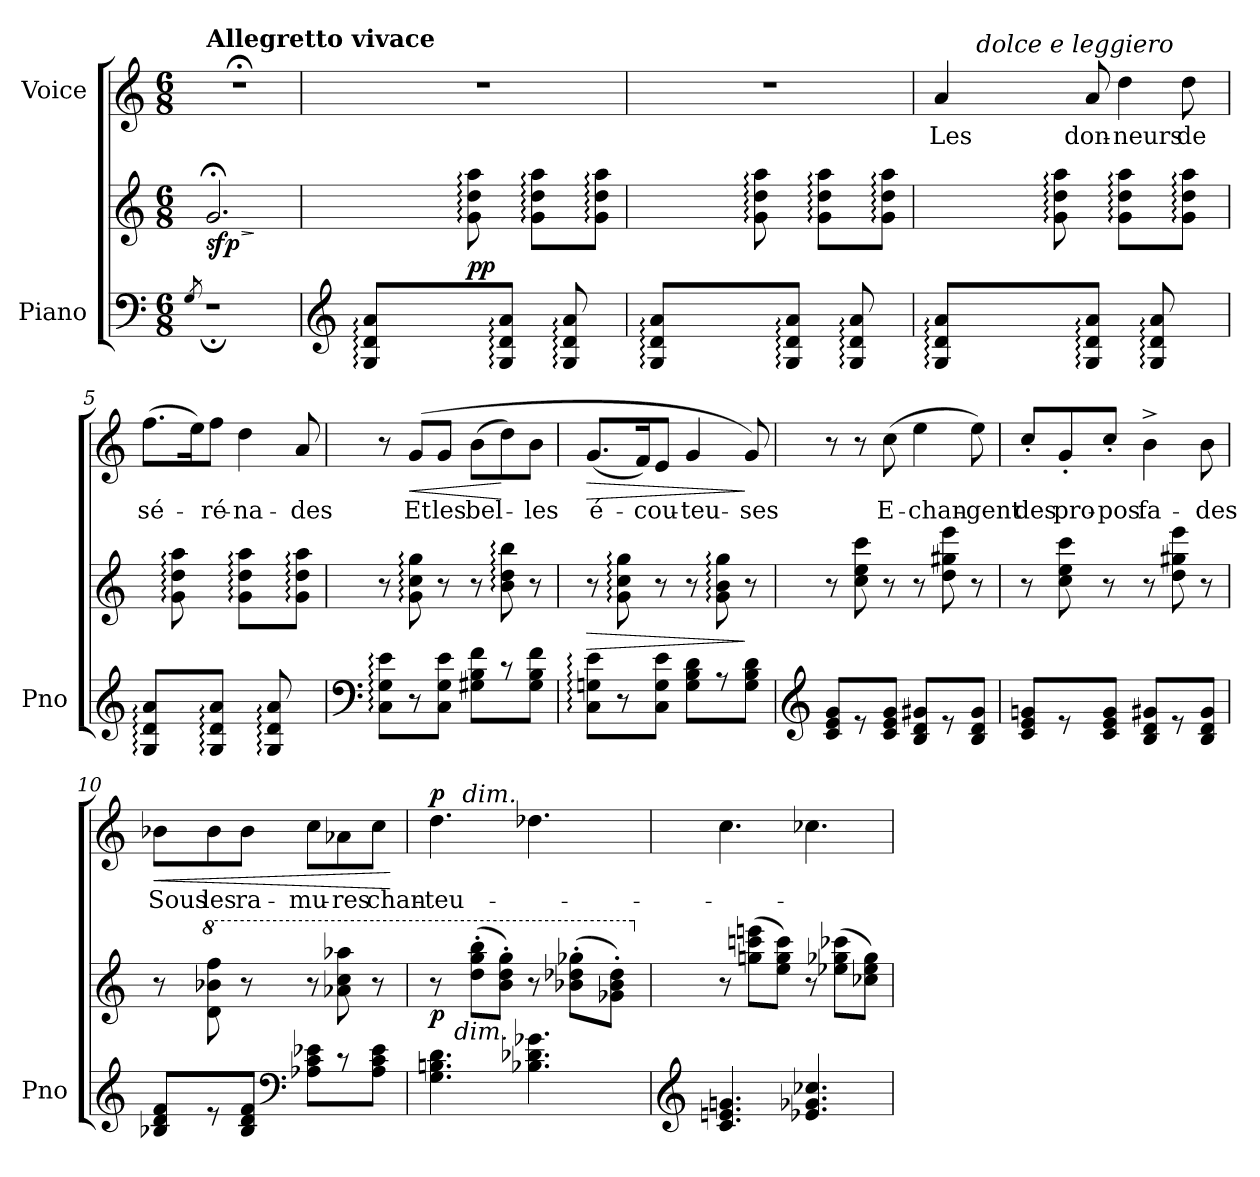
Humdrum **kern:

**kern	**kern	**dynam	**kern	**text	**dynam
*part2	*part2	*part2	*part1	*part1	*part1
*staff3	*staff2	*staff2/3	*staff1	*staff1	*staff1
*I"Piano	*	*	*I"Voice	*	*
*I'Pno	*	*	*	*	*
*clefF4	*clefG2	*	*clefG2	*	*
*k[]	*k[]	*	*k[]	*	*
*C:	*C:	*	*C:	*	*
*M6/8	*M6/8	*	*M6/8	*	*
=1	=1	=1	=1	=1	=1
8qG/	.	.	.	.	.
*^	*	*	*	*	*
!	!	!	!	!LO:TX:a:B:t=Allegretto vivace	!	!
!	!LO:N:vis=1	!	!LO:HP:b	!LO:N:vis=1	!	!
!	!	!	!LO:DY:n=1:b	!	!	!
2.ryy	2.r;<	2.g;</)	> sfp	2.r;<	.	.
*v	*v	*	*	*	*	*
*	*	*	*MM189	*	*
.	.	]	.	.	.
=2	=2	=2	=2	=2	=2
*clefG2	*	*	*	*	*
*	*^	*	*	*	*
8G/:: 8d/:: 8a/::L	2.ryy	8ryy	.	2.r	.	.
!	!	!	!LO:DY:a=2	!	!	!
8ryy	.	8g\:: 8dd\:: 8aa\::	pp	.	.	.
8G/:: 8d/:: 8a/::J	.	8ryy	.	.	.	.
8ryy	.	8g\:: 8dd\:: 8aa\::L	.	.	.	.
8G/:: 8d/:: 8a/::	.	8ryy	.	.	.	.
8ryy	.	8g\:: 8dd\:: 8aa\::J	.	.	.	.
=3	=3	=3	=3	=3	=3	=3
8G/:: 8d/:: 8a/::L	2.ryy	8ryy	.	2.r	.	.
8ryy	.	8g\:: 8dd\:: 8aa\::	.	.	.	.
8G/:: 8d/:: 8a/::J	.	8ryy	.	.	.	.
8ryy	.	8g\:: 8dd\:: 8aa\::L	.	.	.	.
8G/:: 8d/:: 8a/::	.	8ryy	.	.	.	.
8ryy	.	8g\:: 8dd\:: 8aa\::J	.	.	.	.
=4	=4	=4	=4	=4	=4	=4
!	!	!	!	!	!LO:LY:b	!
*	*	*	*	*^	*	*
8G/:: 8d/:: 8a/::L	2.ryy	8ryy	.	4a/	48ryy	Les	.
.	.	.	.	.	192ryy	.	.
!	!	!	!	!	!LO:TX:a:i:t=dolce  e  leggiero	!	!
.	.	.	.	.	3%2ryy	.	.
8ryy	.	8g\:: 8dd\:: 8aa\::	.	.	.	.	.
!	!	!	!	!	!	!LO:LY:b	!
8G/:: 8d/:: 8a/::J	.	8ryy	.	8a/	.	don-	.
!	!	!	!	!	!	!LO:LY:b	!
8ryy	.	8g\:: 8dd\:: 8aa\::L	.	4dd\	.	-neurs	.
8G/:: 8d/:: 8a/::	.	8ryy	.	.	.	.	.
!	!	!	!	!	!	!LO:LY:b	!
8ryy	.	8g\:: 8dd\:: 8aa\::J	.	8dd\	.	de	.
.	.	.	.	.	24ryy	.	.
.	.	.	.	.	96.ryy	.	.
!!LO:LB:g=z
=5	=5	=5	=5	=5	=5	=5	=5
!	!	!	!	!	!	!LO:LY:b	!
*	*	*	*	*v	*v	*	*
8G/:: 8d/:: 8a/::L	2ryy	8ryy	.	(>8.ff\L	sé-	.
8ryy	.	8g\:: 8dd\:: 8aa\::	.	.	.	.
.	.	.	.	16ee\k)	.	.
!	!	!	!	!	!LO:LY:b	!
8G/:: 8d/:: 8a/::J	.	8ryy	.	8ff\J	-ré-	.
!	!	!	!	!	!LO:LY:b	!
8ryy	.	8g\:: 8dd\:: 8aa\::L	.	4dd\	-na-	.
8G/:: 8d/:: 8a/::	4ryy	8ryy	.	.	.	.
!	!	!	!	!	!LO:LY:b	!
8ryy	.	8g\:: 8dd\:: 8aa\::J	.	8a/	-des	.
*	*v	*v	*	*	*	*
=6	=6	=6	=6	=6	=6
*clefF4	*	*	*	*	*
8C\:: 8G\:: 8e\::L	8r	.	8r	.	.
!	!	!	!	!LO:LY:b	!LO:HP:b
8r	8g\:: 8cc\:: 8gg\::	.	(>8g/L	Et	<
!	!	!	!	!LO:LY:b	!
8C\ 8G\ 8e\J	8r	.	8g/J	les	.
!	!	!	!	!LO:LY:b	!
8G#X\ 8B\ 8f\L	8r	.	(>8b\L	bel-	.
8r	8b\:: 8dd\:: 8bb\::	.	8dd\)	.	[
!	!	!	!	!LO:LY:b	!
8G#\ 8B\ 8f\J	8r	.	8b\J	-les	.
=7	=7	=7	=7	=7	=7
!	!	!LO:HP:b	!	!LO:LY:b	!LO:HP:b
8C\:: 8Gn\:: 8e\::L	8r	>	(<8.g/L	é-	>
8r	8g\:: 8cc\:: 8gg\::	.	.	.	.
.	.	.	16f/k)	.	.
!	!	!	!	!LO:LY:b	!
8C\ 8G\ 8e\J	8r	.	8e/J	-cou-	.
!	!	!	!	!LO:LY:b	!
8G\ 8B\ 8d\L	8r	.	4g/	-teu-	.
8r	8g\:: 8b\:: 8gg\::	.	.	.	.
!	!	!	!	!LO:LY:b	!
8G\ 8B\ 8d\J	8r	]	8g/)	-ses	]
=8	=8	=8	=8	=8	=8
*clefG2	*	*	*	*	*
8c/ 8e/ 8g/L	8r	.	8r	.	.
8r	8cc\ 8ee\ 8ccc\	.	8r	.	.
!	!	!	!	!LO:LY:b	!
8c/ 8e/ 8g/J	8r	.	(>8cc\	E-	.
!	!	!	!	!LO:LY:b	!
8B/ 8d/ 8g#X/L	8r	.	4ee\	-chan-	.
8r	8dd\ 8gg#X\ 8eee\	.	.	.	.
!	!	!	!	!LO:LY:b	!
8B/ 8d/ 8g#/J	8r	.	8ee\)	-gent	.
!!LO:LB:g=z
=9	=9	=9	=9	=9	=9
!	!	!	!	!LO:LY:b	!
8c/ 8e/ 8gn/L	8r	.	8cc'</L	des	.
!	!	!	!	!LO:LY:b	!
8r	8cc\ 8ee\ 8ccc\	.	8g'</	pro-	.
!	!	!	!	!LO:LY:b	!
8c/ 8e/ 8g/J	8r	.	8cc'</J	-pos	.
!	!	!	!	!LO:LY:b	!
8B/ 8d/ 8g#X/L	8r	.	4b^>\	fa-	.
8r	8dd\ 8gg#X\ 8eee\	.	.	.	.
!	!	!	!	!LO:LY:b	!
8B/ 8d/ 8g#/J	8r	.	8b\	-des	.
=10	=10	=10	=10	=10	=10
!	!	!	!	!LO:LY:b	!LO:HP:b
8B-X/ 8d/ 8f/L	8r	.	8b-X\L	Sous	<
*	*8va	*	*	*	*
!	!	!	!	!LO:LY:b	!
8r	8dd\ 8bb-X\ 8fff\	.	8b-\	les	.
!	!	!	!	!LO:LY:b	!
8B-/ 8d/ 8f/J	8r	.	8b-\J	ra-	.
*clefF4	*	*	*	*	*
!	!	!	!	!LO:LY:b	!
8A-X\ 8c\ 8e-X\L	8r	.	8cc\L	-mu-	.
!	!	!	!	!LO:LY:b	!
8r	8aa-X\ 8ccc\ 8aaa-X\	.	8a-X\	-res	.
!	!	!	!	!LO:LY:b	!
8A-\ 8c\ 8e-\J	8r	.	8cc\J	chan-	.
.	.	.	.	.	[
=11	=11	=11	=11	=11	=11
!	!	!LO:DY:b	!	!LO:LY:b	!LO:DY:a
*	*^	*	*^	*	*
4.G\ 4.Bn\ 4.d\	8r	16.ryy	p	(>4.dd\	16..ryy	-teu-	p
!	!	!LO:TX:b:i:t=dim.	!	!	!	!	!
.	.	2ryy	.	.	.	.	.
!	!	!	!	!	!LO:TX:a:i:t=dim.	!	!
.	.	.	.	.	2ryy	.	.
.	(>8ddd\'> 8ggg\'> 8bbb\'>L	.	.	.	.	.	.
.	8bb\'> 8ddd\'> 8ggg\'>J)	.	.	.	.	.	.
4.B-X\ 4.d-X\ 4.g-X\	8r	.	.	4.dd-X\	.	.	.
.	(>8bb-X\'> 8ddd-X\'> 8ggg-X\'>L	.	.	.	.	.	.
.	.	8ryy	.	.	.	.	.
.	.	.	.	.	8ryy	.	.
.	8gg-X\'> 8bb-\'> 8ddd-\'>J)	.	.	.	.	.	.
.	.	32ryy	.	.	.	.	.
.	.	.	.	.	64ryy	.	.
*	*v	*v	*	*	*	*	*
*	*	*	*v	*v	*	*
=12	=12	=12	=12	=12	=12
*clefG2	*	*	*	*	*
*	*X8va	*	*	*	*
4.c/ 4.en/ 4.gn/	8r	.	4.cc\	.	.
.	(>8ggn\ 8cccn\ 8eeen\L	.	.	.	.
.	8ee\ 8gg\ 8ccc\J)	.	.	.	.
4.e-X/ 4.g-X/ 4.cc-X/	8r	.	4.cc-X\	.	.
.	(>8ee-X\ 8gg-X\ 8ccc-X\L	.	.	.	.
.	8cc-X\ 8ee-\ 8gg-\J)	.	.	.	.
=	=	=	=	=	=
*-	*-	*-	*-	*-	*-
